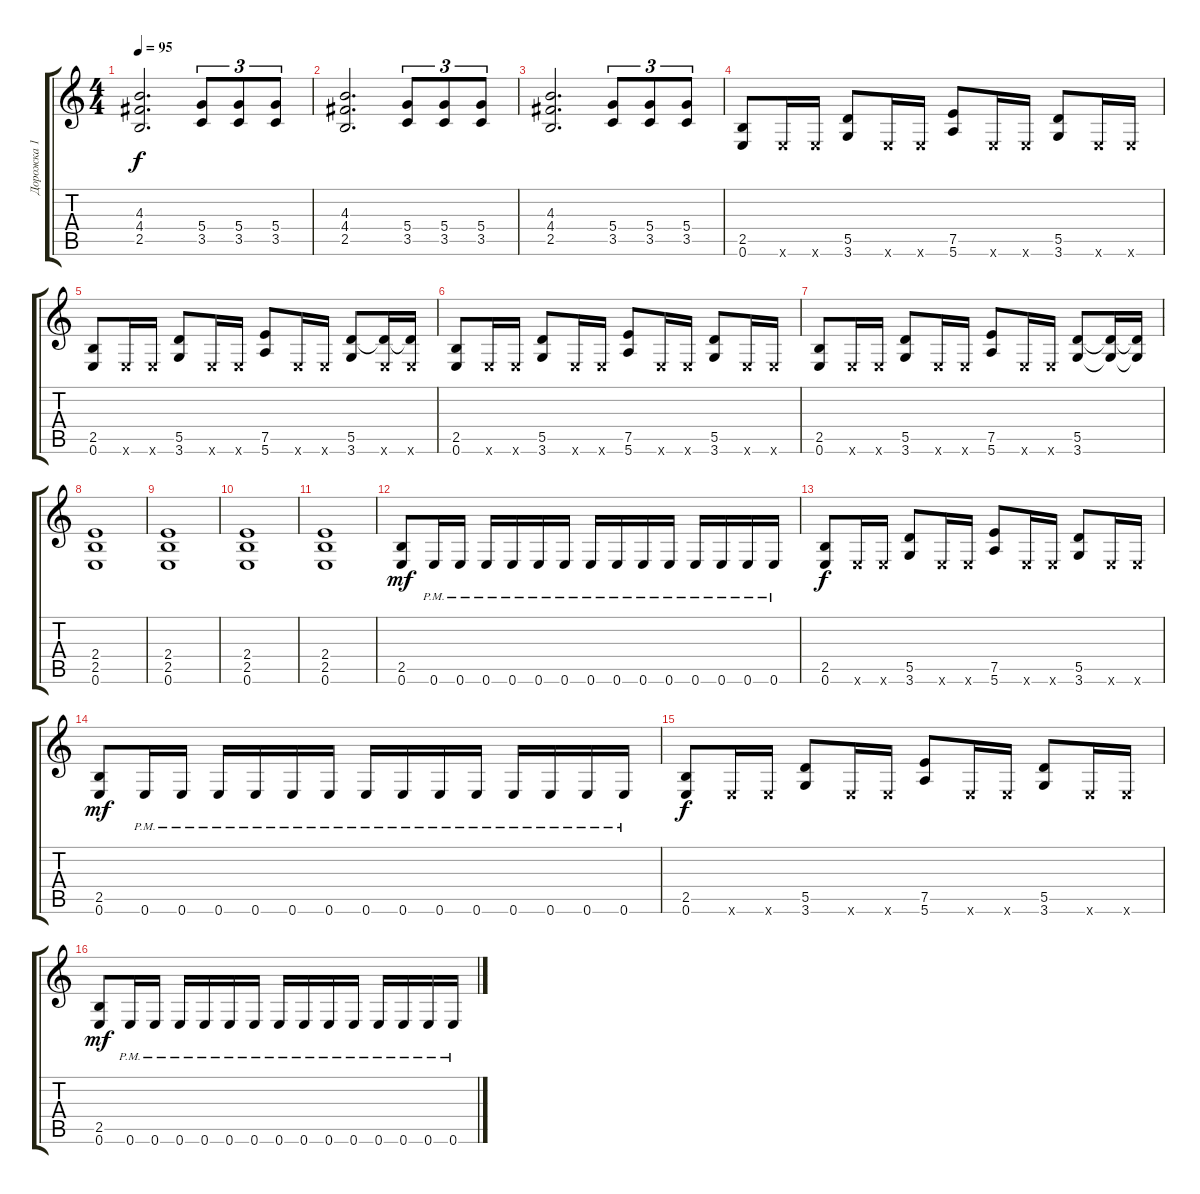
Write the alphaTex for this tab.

\track ("Дорожка 1" "Дорожка 1") {instrument overdrivenguitar}
\staff {score tabs}
\tuning (E4 B3 G3 D3 A2 E2) {hide}
\ts (4 4)
\tempo 95
\clef g2
\ks c
(4.3 4.4 2.5).2{d dy f} (5.4 3.5).8{tu (3 2)} (5.4 3.5).8{tu (3 2)} (5.4 3.5).8{tu (3 2)} |
(4.3 4.4 2.5).2{d} (5.4 3.5).8{tu (3 2)} (5.4 3.5).8{tu (3 2)} (5.4 3.5).8{tu (3 2)} |
(4.3 4.4 2.5).2{d} (5.4 3.5).8{tu (3 2)} (5.4 3.5).8{tu (3 2)} (5.4 3.5).8{tu (3 2)} |
(2.5 0.6).8 0.6{x}.16 0.6{x}.16 (5.5 3.6).8 0.6{x}.16 0.6{x}.16 (7.5 5.6).8 0.6{x}.16 0.6{x}.16 (5.5 3.6).8 0.6{x}.16 0.6{x}.16 |
(2.5 0.6).8 0.6{x}.16 0.6{x}.16 (5.5 3.6).8 0.6{x}.16 0.6{x}.16 (7.5 5.6).8 0.6{x}.16 0.6{x}.16 (5.5 3.6).8 (5.5{t} 0.6{x}).16 (5.5{t} 0.6{x}).16 |
(2.5 0.6).8 0.6{x}.16 0.6{x}.16 (5.5 3.6).8 0.6{x}.16 0.6{x}.16 (7.5 5.6).8 0.6{x}.16 0.6{x}.16 (5.5 3.6).8 0.6{x}.16 0.6{x}.16 |
(2.5 0.6).8 0.6{x}.16 0.6{x}.16 (5.5 3.6).8 0.6{x}.16 0.6{x}.16 (7.5 5.6).8 0.6{x}.16 0.6{x}.16 (5.5 3.6).8 (5.5{t} 3.6{t}).16 (5.5{t} 3.6{t}).16 |
(2.4 2.5 0.6).1 |
(2.4 2.5 0.6).1 |
(2.4 2.5 0.6).1 |
(2.4 2.5 0.6).1 |
(2.5 0.6).8{dy mf} 0.6{pm}.16 0.6{pm}.16 0.6{pm}.16 0.6{pm}.16 0.6{pm}.16 0.6{pm}.16 0.6{pm}.16 0.6{pm}.16 0.6{pm}.16 0.6{pm}.16 0.6{pm}.16 0.6{pm}.16 0.6{pm}.16 0.6{pm}.16 |
(2.5 0.6).8{dy f} 0.6{x}.16 0.6{x}.16 (5.5 3.6).8 0.6{x}.16 0.6{x}.16 (7.5 5.6).8 0.6{x}.16 0.6{x}.16 (5.5 3.6).8 0.6{x}.16 0.6{x}.16 |
(2.5 0.6).8{dy mf} 0.6{pm}.16 0.6{pm}.16 0.6{pm}.16 0.6{pm}.16 0.6{pm}.16 0.6{pm}.16 0.6{pm}.16 0.6{pm}.16 0.6{pm}.16 0.6{pm}.16 0.6{pm}.16 0.6{pm}.16 0.6{pm}.16 0.6{pm}.16 |
(2.5 0.6).8{dy f} 0.6{x}.16 0.6{x}.16 (5.5 3.6).8 0.6{x}.16 0.6{x}.16 (7.5 5.6).8 0.6{x}.16 0.6{x}.16 (5.5 3.6).8 0.6{x}.16 0.6{x}.16 |
(2.5 0.6).8{dy mf} 0.6{pm}.16 0.6{pm}.16 0.6{pm}.16 0.6{pm}.16 0.6{pm}.16 0.6{pm}.16 0.6{pm}.16 0.6{pm}.16 0.6{pm}.16 0.6{pm}.16 0.6{pm}.16 0.6{pm}.16 0.6{pm}.16 0.6{pm}.16
